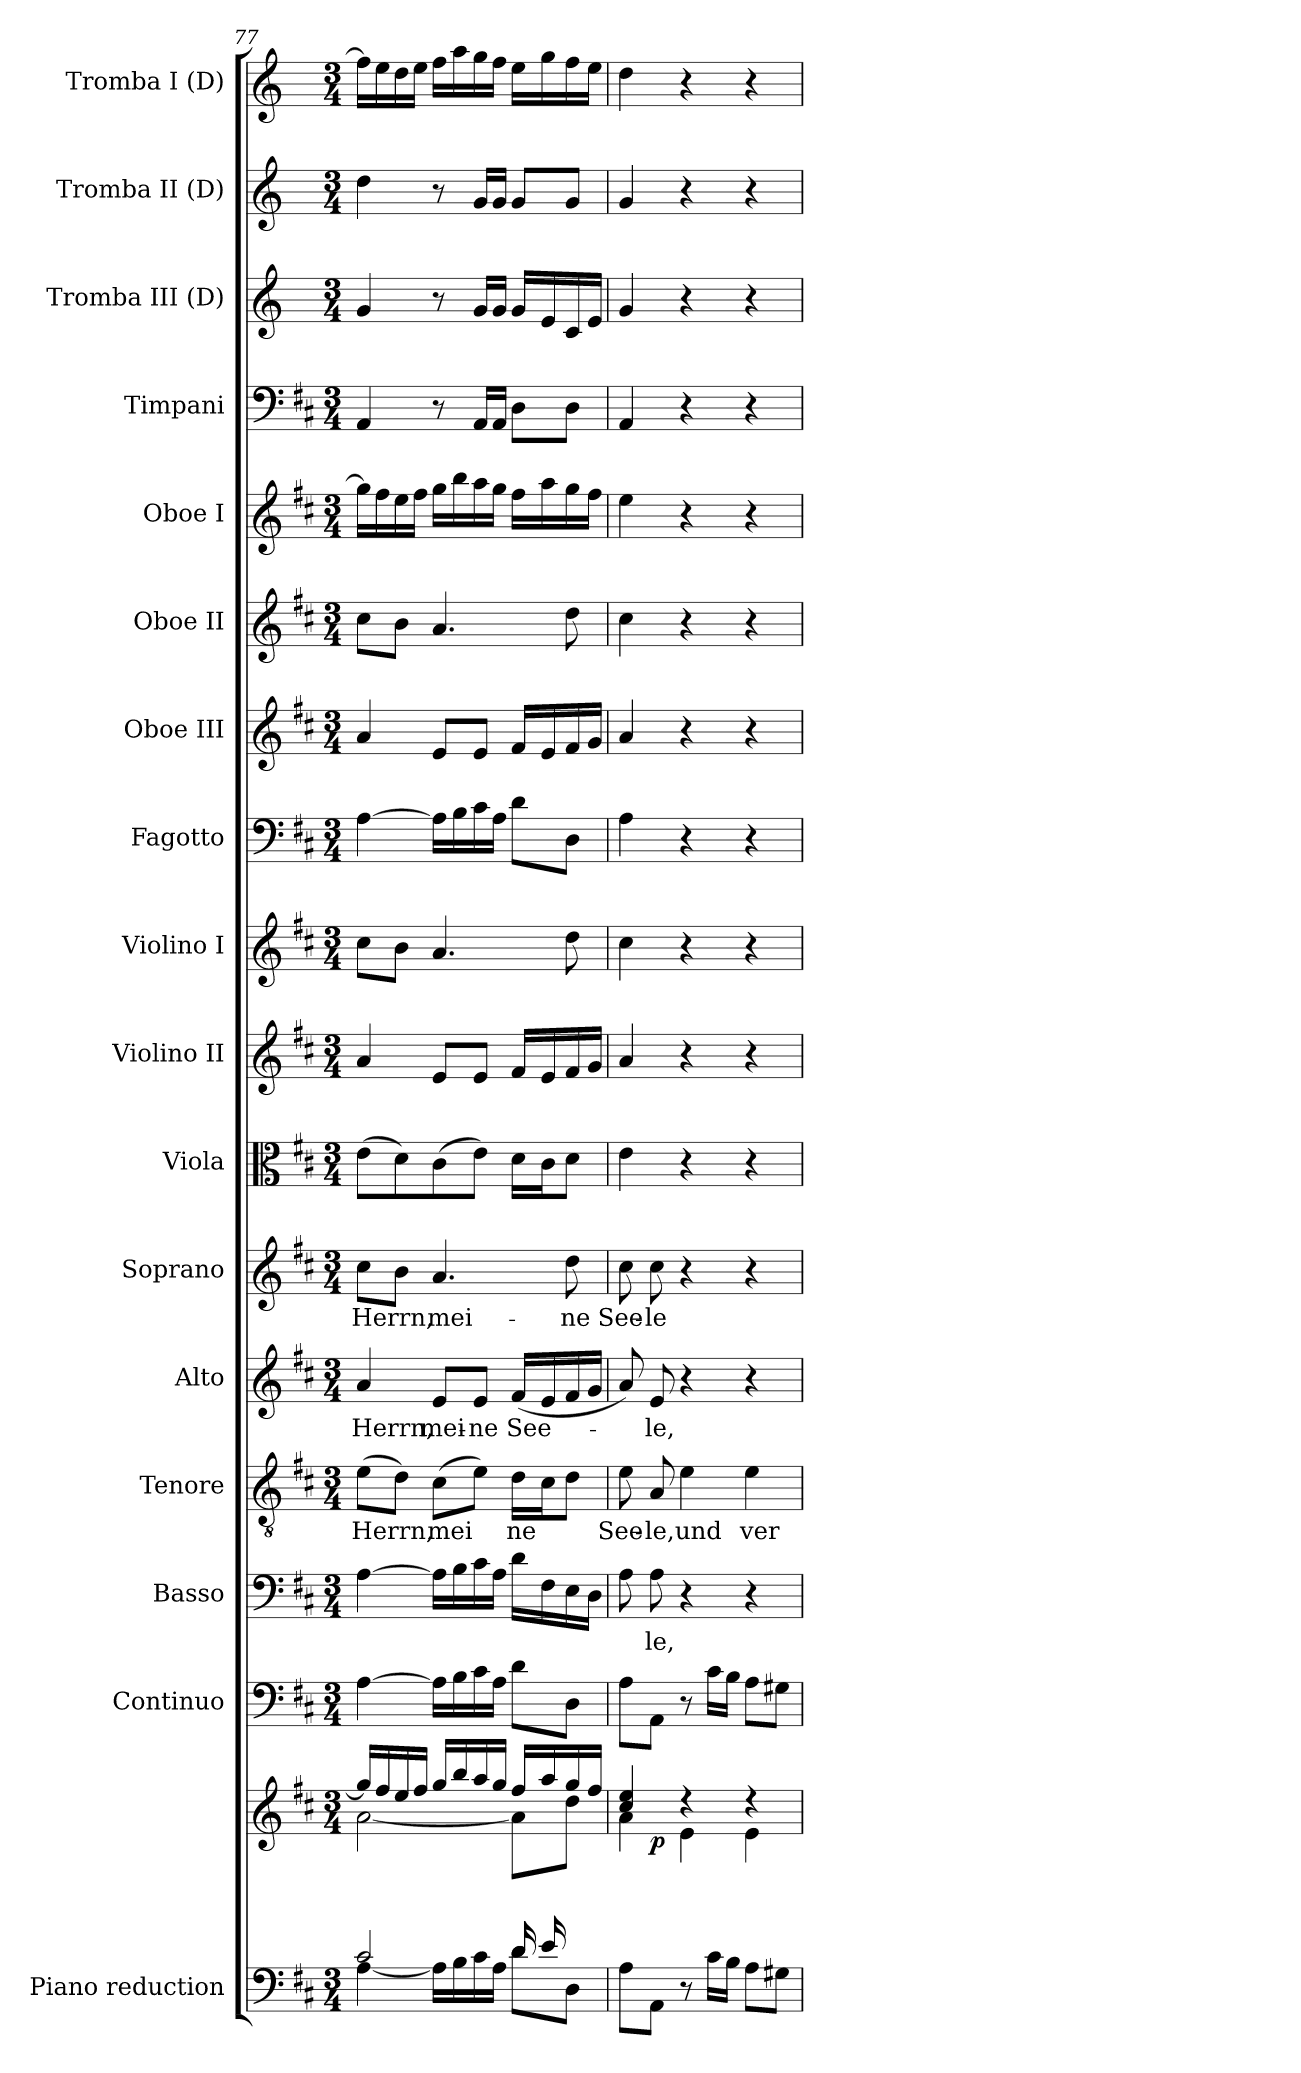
**kern	**kern	**dynam	**kern	**kern	**text	**kern	**text	**kern	**text	**kern	**text	**kern	**kern	**kern	**kern	**kern	**kern	**kern	**kern	**kern	**kern	**kern
*part17	*part17	*part17	*part16	*part15	*part15	*part14	*part14	*part13	*part13	*part12	*part12	*part11	*part10	*part9	*part8	*part7	*part6	*part5	*part4	*part3	*part2	*part1
*staff18	*staff17	*staff17/18	*staff16	*staff15	*staff15	*staff14	*staff14	*staff13	*staff13	*staff12	*staff12	*staff11	*staff10	*staff9	*staff8	*staff7	*staff6	*staff5	*staff4	*staff3	*staff2	*staff1
*I"Piano reduction	*	*	*I"Continuo	*I"Basso	*	*I"Tenore	*	*I"Alto	*	*I"Soprano	*	*I"Viola	*I"Violino II	*I"Violino I	*I"Fagotto	*I"Oboe III	*I"Oboe II	*I"Oboe I	*I"Timpani	*I"Tromba III (D)	*I"Tromba II (D)	*I"Tromba I (D)
*I'Pno	*	*	*	*	*	*	*	*	*	*	*	*	*	*	*	*I'Ob	*I'Ob	*I'Ob	*I'Timp	*	*	*
*clefF4	*clefG2	*	*clefF4	*clefF4	*	*clefGv2	*	*clefG2	*	*clefG2	*	*clefC3	*clefG2	*clefG2	*clefF4	*clefG2	*clefG2	*clefG2	*clefF4	*clefG2	*clefG2	*clefG2
*	*	*	*	*	*	*	*	*	*	*	*	*	*	*	*	*	*	*	*	*ITrd-1c-2	*ITrd-1c-2	*ITrd-1c-2
*k[f#c#]	*k[f#c#]	*	*k[f#c#]	*k[f#c#]	*	*k[f#c#]	*	*k[f#c#]	*	*k[f#c#]	*	*k[f#c#]	*k[f#c#]	*k[f#c#]	*k[f#c#]	*k[f#c#]	*k[f#c#]	*k[f#c#]	*k[f#c#]	*k[f#c#]	*k[f#c#]	*k[f#c#]
*M3/4	*M3/4	*	*M3/4	*M3/4	*	*M3/4	*	*M3/4	*	*M3/4	*	*M3/4	*M3/4	*M3/4	*M3/4	*M3/4	*M3/4	*M3/4	*M3/4	*M3/4	*M3/4	*M3/4
=77	=77	=77	=77	=77	=77	=77	=77	=77	=77	=77	=77	=77	=77	=77	=77	=77	=77	=77	=77	=77	=77	=77
*^	*^	*	*	*	*	*	*	*	*	*	*	*	*	*	*	*	*	*	*	*	*	*
*	*	*	*^	*	*	*	*	*	*	*	*	*	*	*	*	*	*	*	*	*	*	*	*	*
!	!	!	!	!	!	!	!	!	!	!LO:LY:b	!	!LO:LY:b	!	!LO:LY:b	!	!	!	!	!	!	!	!	!	!	!
2c#/	[4A\	16gg/LL]	[2a\	8ryy	.	[4A\	[4A\	.	(>8e\L	Herrn,	4a/	Herrn,	8cc#\L	Herrn,	(>8e\L	4a/	8cc#\L	[4A\	4a/	8cc#\L	16gg\LL]	4AA/	4a/	4ee\	16gg\LL]
.	.	16ff#/	.	.	.	.	.	.	.	.	.	.	.	.	.	.	.	.	.	.	16ff#\	.	.	.	16ff#\
*	*	*	*v	*v	*	*	*	*	*	*	*	*	*	*	*	*	*	*	*	*	*	*	*	*	*
.	.	16ee/	.	.	.	.	.	8d\J)	.	.	.	8b\J	.	8d\)	.	8b\J	.	.	8b\J	16ee\	.	.	.	16ee\
.	.	16ff#/JJ	.	.	.	.	.	.	.	.	.	.	.	.	.	.	.	.	.	16ff#\JJ	.	.	.	16ff#\JJ
!	!	!	!	!	!	!	!	!	!LO:LY:b	!	!LO:LY:b	!	!LO:LY:b	!	!	!	!	!	!	!	!	!	!	!
.	16A\LL]	16gg/LL	.	.	16A\LL]	16A\LL]	.	(>8c#\L	mei	8e/L	mei-	4.a/	mei-	(>8c#\	8e/L	4.a/	16A\LL]	8e/L	4.a/	16gg\LL	8r	8r	8r	16gg\LL
.	16B\	16bb/	.	.	16B\	16B\	.	.	.	.	.	.	.	.	.	.	16B\	.	.	16bb\	.	.	.	16bb\
!	!	!	!	!	!	!	!	!	!	!	!LO:LY:b	!	!	!	!	!	!	!	!	!	!	!	!	!
.	16c#\	16aa/	.	.	16c#\	16c#\	.	8e\J)	.	8e/J	ne	.	.	8e\J)	8e/J	.	16c#\	8e/J	.	16aa\	16AA/LL	16a/LL	16a/LL	16aa\
.	16A\JJ	16gg/JJ	.	.	16A\JJ	16A\JJ	.	.	.	.	.	.	.	.	.	.	16A\JJ	.	.	16gg\JJ	16AA/JJ	16a/JJ	16a/JJ	16gg\JJ
!	!	!	!	!	!	!	!	!	!LO:LY:b	!	!LO:LY:b	!	!	!	!	!	!	!	!	!	!	!	!	!
16d/LL	8d\L	16ff#/LL	8a\L]	.	8d\L	16d\LL	.	16d\LL	ne	(<16f#/LL	See-	.	.	16d\LL	16f#/LL	.	8d\L	16f#/LL	.	16ff#\LL	8D\L	16a/LL	8a/L	16ff#\LL
16e/	.	16aa/	.	.	.	16F#\	.	16c#\J	.	16e/	.	.	.	16c#\J	16e/	.	.	16e/	.	16aa\	.	16f#/	.	16aa\
*	*	*	*^	*	*	*	*	*	*	*	*	*	*	*	*	*	*	*	*	*	*	*	*	*
!	!	!	!	!	!	!	!	!	!	!	!	!	!	!LO:LY:b	!	!	!	!	!	!	!	!	!	!	!
8ryy	8D\J	16gg/	8dd\J	16f#\	.	8D\J	16E\	.	8d\J	.	16f#/	.	8dd\	ne	8d\J	16f#/	8dd\	8D\J	16f#/	8dd\	16gg\	8D\J	16d/	8a/J	16gg\
.	.	16ff#/JJ	.	16g\JJ	.	.	16D\JJ	.	.	.	16g/JJ	.	.	.	.	16g/JJ	.	.	16g/JJ	.	16ff#\JJ	.	16f#/JJ	.	16ff#\JJ
*v	*v	*	*	*	*	*	*	*	*	*	*	*	*	*	*	*	*	*	*	*	*	*	*	*	*
=78	=78	=78	=78	=78	=78	=78	=78	=78	=78	=78	=78	=78	=78	=78	=78	=78	=78	=78	=78	=78	=78	=78	=78	=78
!	!	!	!	!	!	!	!	!	!LO:LY:b	!	!	!	!LO:LY:b	!	!	!	!	!	!	!	!	!	!	!
8A\L	4cc#/ 4ee/	4a\	8ryy	.	8A\L	8A\	.	8e\	See-	8a/)	.	8cc#\	See-	4e\	4a/	4cc#\	4A\	4a/	4cc#\	4ee\	4AA/	4a/	4a/	4ee\
!	!	!	!	!LO:DY:b	!	!	!LO:LY:b	!	!LO:LY:b	!	!LO:LY:b	!	!LO:LY:b	!	!	!	!	!	!	!	!	!	!	!
8AA\J	.	.	2ryy	p	8AA\J	8A\	le,	8A/	le,	8e/	-le,	8cc#\	le	.	.	.	.	.	.	.	.	.	.	.
!	!	!	!	!	!	!	!	!	!LO:LY:b	!	!	!	!	!	!	!	!	!	!	!	!	!	!	!
8r	4r	4e\	.	.	8r	4r	.	4e\	und	4r	.	4r	.	4r	4r	4r	4r	4r	4r	4r	4r	4r	4r	4r
16c#\LL	.	.	.	.	16c#\LL	.	.	.	.	.	.	.	.	.	.	.	.	.	.	.	.	.	.	.
16B\JJ	.	.	.	.	16B\JJ	.	.	.	.	.	.	.	.	.	.	.	.	.	.	.	.	.	.	.
!	!	!	!	!	!	!	!	!	!LO:LY:b	!	!	!	!	!	!	!	!	!	!	!	!	!	!	!
8A\L	4r	4e\	.	.	8A\L	4r	.	4e\	ver-	4r	.	4r	.	4r	4r	4r	4r	4r	4r	4r	4r	4r	4r	4r
8G#X\J	.	.	8ryy	.	8G#X\J	.	.	.	.	.	.	.	.	.	.	.	.	.	.	.	.	.	.	.
*	*v	*v	*v	*	*	*	*	*	*	*	*	*	*	*	*	*	*	*	*	*	*	*	*	*
=	=	=	=	=	=	=	=	=	=	=	=	=	=	=	=	=	=	=	=	=	=	=
*-	*-	*-	*-	*-	*-	*-	*-	*-	*-	*-	*-	*-	*-	*-	*-	*-	*-	*-	*-	*-	*-	*-
